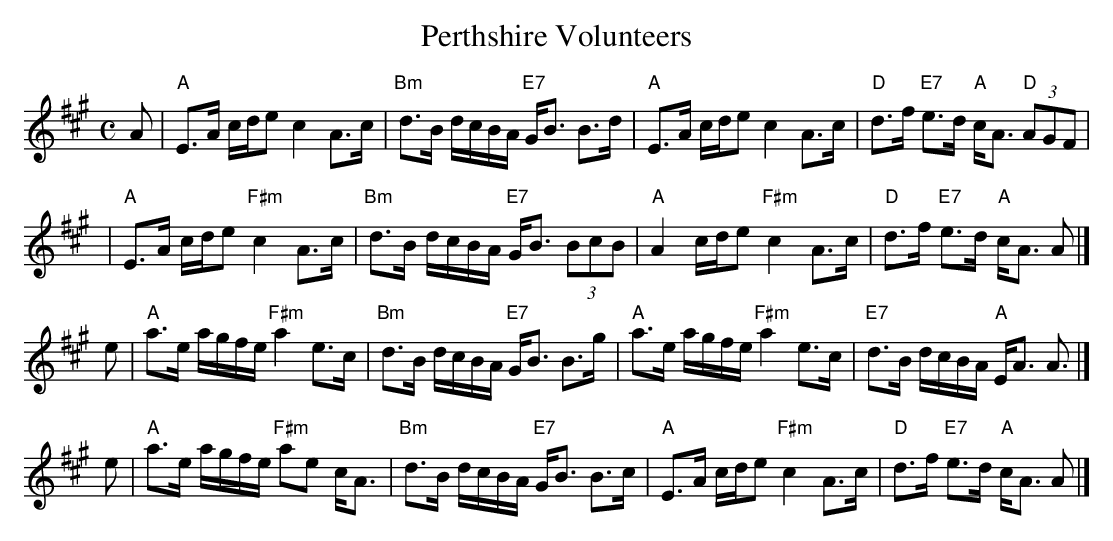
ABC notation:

X:1
T: Perthshire Volunteers
M: C
L: 1/16
K: A
A2 \
| "A"E3A cde2 c4 A3c | "Bm"d3B dcBA "E7"GB3 B3d \
| "A"E3A cde2 c4 A3c | "D"d3f "E7"e3d "A"cA3 "D"(3A2G2F2 |
| "A"E3A cde2 "F#m"c4 A3c | "Bm"d3B dcBA "E7"GB3  (3B2c2B2 \
| "A"A4  cde2 "F#m"c4 A3c | "D"d3f "E7"e3d "A"cA3 A2 |]
e2 \
| "A"a3e agfe "F#m"a4 e3c | "Bm"d3B dcBA "E7"GB3 B3g  \
| "A"a3e agfe "F#m"a4 e3c | "E7"d3B dcBA "A"EA3 A3 |]
e2 \
| "A"a3e agfe "F#m"a2e2 cA3 | "Bm"d3B dcBA "E7"GB3 B3c  \
| "A"E3A cde2 "F#m"c4 A3c | "D"d3f "E7"e3d "A"cA3 A2 |]
